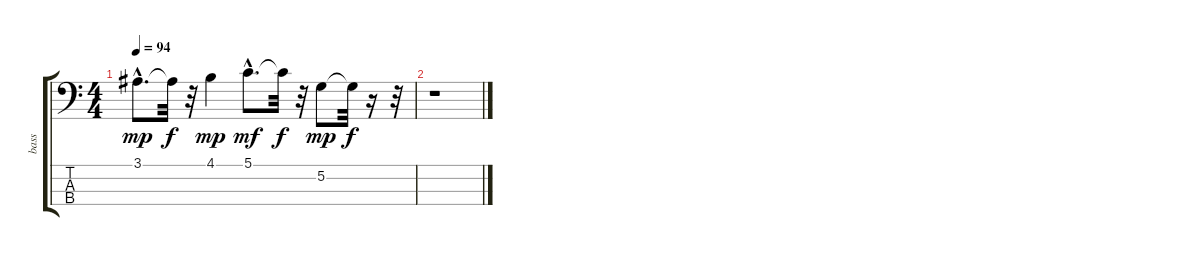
\track ("bass" "bass") {instrument fretlessbass}
\staff {score tabs}
\tuning (G2 D2 A1 E1) {hide}
\ts (4 4)
\tempo 94
\clef f4
\ks c
3.1{hac}.8{d dy mp volume 2} 3.1{t}.32{dy f} r.32 4.1.4{dy mp volume 2} 5.1{hac}.8{d dy mf volume 2} 5.1{t}.32{dy f} r.32 5.2.8{dy mp} 5.2{t}.32{dy f} r.16 r.32 |
r.1
